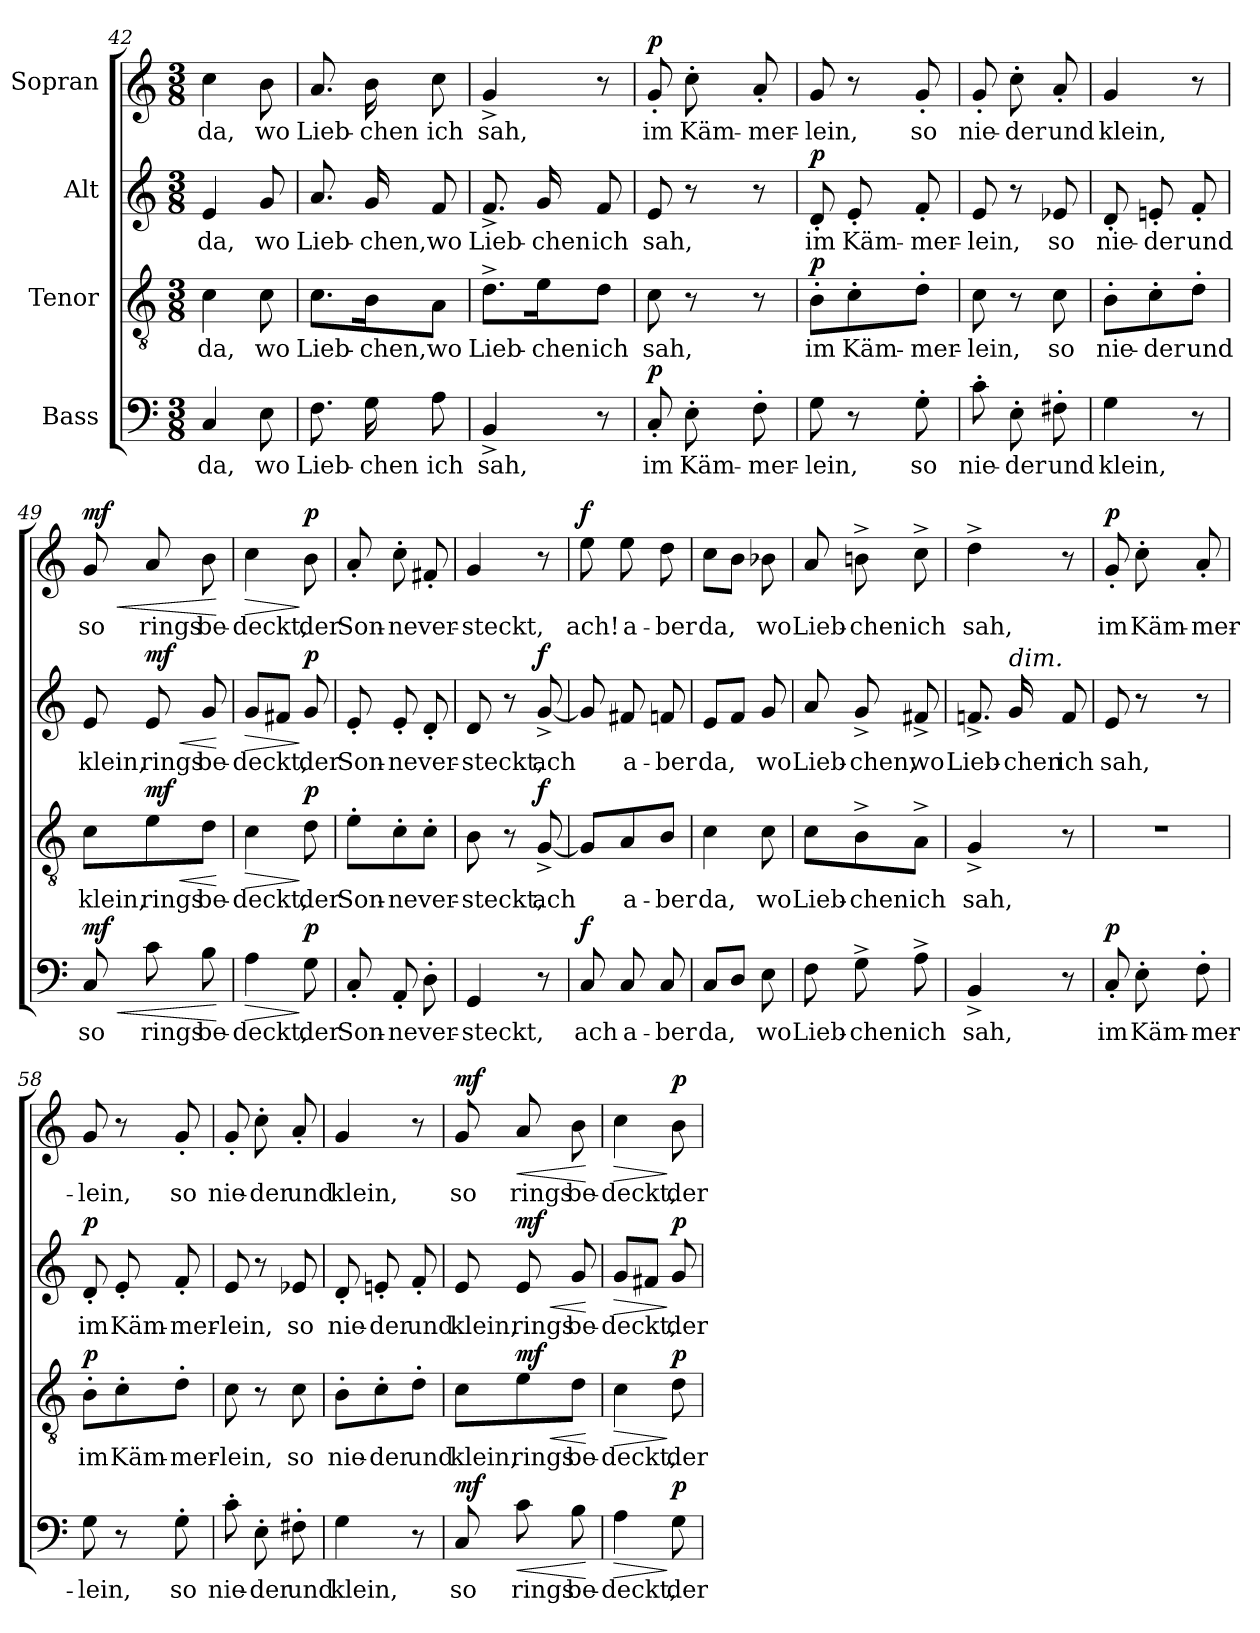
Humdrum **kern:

**kern	**text	**dynam	**kern	**text	**dynam	**kern	**text	**dynam	**kern	**text	**dynam
*part4	*part4	*part4	*part3	*part3	*part3	*part2	*part2	*part2	*part1	*part1	*part1
*staff4	*staff4	*staff4	*staff3	*staff3	*staff3	*staff2	*staff2	*staff2	*staff1	*staff1	*staff1
*I"Bass	*	*	*I"Tenor	*	*	*I"Alt	*	*	*I"Sopran	*	*
*clefF4	*	*	*clefGv2	*	*	*clefG2	*	*	*clefG2	*	*
*k[]	*	*	*k[]	*	*	*k[]	*	*	*k[]	*	*
*M3/8	*	*	*M3/8	*	*	*M3/8	*	*	*M3/8	*	*
=42	=42	=42	=42	=42	=42	=42	=42	=42	=42	=42	=42
4C/	da,	.	4c\	da,	.	4e/	da,	.	4cc\	da,	.
8E\	wo	.	8c\	wo	.	8g/	wo	.	8b\	wo	.
=43	=43	=43	=43	=43	=43	=43	=43	=43	=43	=43	=43
8.F\	Lieb-	.	8.c\L	Lieb-	.	8.a/	Lieb-	.	8.a/	Lieb-	.
16G\	-chen	.	16B\K	-chen,	.	16g/	-chen,	.	16b\	-chen	.
8A\	ich	.	8A\J	wo	.	8f/	wo	.	8cc\	ich	.
=44	=44	=44	=44	=44	=44	=44	=44	=44	=44	=44	=44
4BB^/	sah,	.	8.d^\L	Lieb-	.	8.f^/	Lieb-	.	4g^/	sah,	.
.	.	.	16e\K	-chen	.	16g/	-chen	.	.	.	.
8r	.	.	8d\J	ich	.	8f/	ich	.	8r	.	.
=45	=45	=45	=45	=45	=45	=45	=45	=45	=45	=45	=45
!	!	!LO:DY:a	!	!	!	!	!	!	!	!	!LO:DY:a
8C'/	im	p	8c\	sah,	.	8e/	sah,	.	8g'/	im	p
8E'\	Käm-	.	8r	.	.	8r	.	.	8cc'\	Käm-	.
8F'\	-mer-	.	8r	.	.	8r	.	.	8a'/	-mer-	.
=46	=46	=46	=46	=46	=46	=46	=46	=46	=46	=46	=46
!	!	!	!	!	!LO:DY:a	!	!	!LO:DY:a	!	!	!
8G\	-lein,	.	8B'\L	im	p	8d'/	im	p	8g/	-lein,	.
8r	.	.	8c'\	Käm-	.	8e'/	Käm-	.	8r	.	.
8G'\	so	.	8d'\J	-mer-	.	8f'/	-mer-	.	8g'/	so	.
!!LO:LB:g=z
=47	=47	=47	=47	=47	=47	=47	=47	=47	=47	=47	=47
8c'\	nie-	.	8c\	-lein,	.	8e/	-lein,	.	8g'/	nie-	.
8E'\	-der	.	8r	.	.	8r	.	.	8cc'\	-der	.
8F#X'\	und	.	8c\	so	.	8e-X/	so	.	8a'/	und	.
=48	=48	=48	=48	=48	=48	=48	=48	=48	=48	=48	=48
4G\	klein,	.	8B'\L	nie-	.	8d'/	nie-	.	4g/	klein,	.
.	.	.	8c'\	-der	.	8en'/	-der	.	.	.	.
8r	.	.	8d'\J	und	.	8f'/	und	.	8r	.	.
=49	=49	=49	=49	=49	=49	=49	=49	=49	=49	=49	=49
!	!	!LO:HP:b	!	!	!	!	!	!	!	!	!LO:HP:b
!	!	!LO:DY:n=1:a	!	!	!	!	!	!	!	!	!LO:DY:n=1:a
8C/	so	< mf	8c\L	klein,	.	8e/	klein,	.	8g/	so	< mf
!	!	!	!	!	!LO:HP:b	!	!	!LO:HP:b	!	!	!
!	!	!	!	!	!LO:DY:n=1:a	!	!	!LO:DY:n=1:a	!	!	!
8c\	rings	.	8e\	rings	< mf	8e/	rings	< mf	8a/	rings	.
8B\	be-	.	8d\J	be-	.	8g/	be-	.	8b\	be-	.
.	.	[	.	.	[	.	.	[	.	.	[
=50	=50	=50	=50	=50	=50	=50	=50	=50	=50	=50	=50
!	!	!LO:HP:b	!	!	!LO:HP:b	!	!	!LO:HP:b	!	!	!LO:HP:b
4A\	-deckt,	>	4c\	-deckt,	>	8g/L	-deckt,	>	4cc\	-deckt,	>
.	.	.	.	.	.	8f#X/J	.	.	.	.	.
!	!	!LO:DY:n=1:a	!	!	!LO:DY:n=1:a	!	!	!LO:DY:n=1:a	!	!	!LO:DY:n=1:a
8G\	der	] p	8d\	der	] p	8g/	der	] p	8b\	der	] p
=51	=51	=51	=51	=51	=51	=51	=51	=51	=51	=51	=51
8C'/	Son-	.	8e'\L	Son-	.	8e'/	Son-	.	8a'/	Son-	.
8AA'/	-ne	.	8c'\	-ne	.	8e'/	-ne	.	8cc'\	-ne	.
8D'\	ver-	.	8c'\J	ver-	.	8d'/	ver-	.	8f#X'/	ver-	.
=52	=52	=52	=52	=52	=52	=52	=52	=52	=52	=52	=52
4GG/	-steckt,	.	8B\	-steckt,	.	8d/	-steckt,	.	4g/	-steckt,	.
.	.	.	8r	.	.	8r	.	.	.	.	.
!	!	!	!	!	!LO:DY:a	!	!	!LO:DY:a	!	!	!
8r	.	.	[8G^/	ach	f	[8g^/	ach	f	8r	.	.
!!LO:LB:g=z
=53	=53	=53	=53	=53	=53	=53	=53	=53	=53	=53	=53
!	!	!LO:DY:a	!	!	!	!	!	!	!	!	!LO:DY:a
8C/	ach	f	8G/L]	.	.	8g/]	.	.	8ee\	ach!	f
8C/	a-	.	8A/	a-	.	8f#X/	a-	.	8ee\	a-	.
8C/	-ber	.	8B/J	-ber	.	8fn/	-ber	.	8dd\	-ber	.
=54	=54	=54	=54	=54	=54	=54	=54	=54	=54	=54	=54
8C/L	da,	.	4c\	da,	.	8e/L	-da,	.	8cc\L	da,	.
8D/J	.	.	.	.	.	8f/J	.	.	8b\J	.	.
8E\	wo	.	8c\	wo	.	8g/	wo	.	8b-X\	wo	.
=55	=55	=55	=55	=55	=55	=55	=55	=55	=55	=55	=55
8F\	Lieb-	.	8c\L	Lieb-	.	8a/	Lieb-	.	8a/	Lieb-	.
8G^\	-chen	.	8B^\	-chen	.	8g^/	-chen,	.	8bn^\	-chen	.
8A^\	ich	.	8A^\J	ich	.	8f#X^/	wo	.	8cc^\	ich	.
=56	=56	=56	=56	=56	=56	=56	=56	=56	=56	=56	=56
4BB^/	sah,	.	4G^/	sah,	.	8.fn^/	Lieb-	.	4dd^\	sah,	.
!	!	!	!	!	!	!LO:TX:a:i:t=dim.	!	!	!	!	!
.	.	.	.	.	.	16g/	-chen	.	.	.	.
8r	.	.	8r	.	.	8f/	ich	.	8r	.	.
=57	=57	=57	=57	=57	=57	=57	=57	=57	=57	=57	=57
!	!	!LO:DY:a	!	!	!	!	!	!	!	!	!LO:DY:a
8C'/	im	p	4.r	.	.	8e/	sah,	.	8g'/	im	p
8E'\	Käm-	.	.	.	.	8r	.	.	8cc'\	Käm-	.
8F'\	-mer-	.	.	.	.	8r	.	.	8a'/	-mer-	.
=58	=58	=58	=58	=58	=58	=58	=58	=58	=58	=58	=58
!	!	!	!	!	!LO:DY:a	!	!	!LO:DY:a	!	!	!
8G\	-lein,	.	8B'\L	im	p	8d'/	im	p	8g/	-lein,	.
8r	.	.	8c'\	Käm-	.	8e'/	Käm-	.	8r	.	.
8G'\	so	.	8d'\J	-mer-	.	8f'/	-mer-	.	8g'/	so	.
!!LO:PB:g=z
=59	=59	=59	=59	=59	=59	=59	=59	=59	=59	=59	=59
8c'\	nie-	.	8c\	-lein,	.	8e/	-lein,	.	8g'/	nie-	.
8E'\	-der	.	8r	.	.	8r	.	.	8cc'\	-der	.
8F#X'\	und	.	8c\	so	.	8e-X/	so	.	8a'/	und	.
=60	=60	=60	=60	=60	=60	=60	=60	=60	=60	=60	=60
4G\	klein,	.	8B'\L	nie-	.	8d'/	nie-	.	4g/	klein,	.
.	.	.	8c'\	-der	.	8en'/	-der	.	.	.	.
8r	.	.	8d'\J	und	.	8f'/	und	.	8r	.	.
=61	=61	=61	=61	=61	=61	=61	=61	=61	=61	=61	=61
!	!	!LO:DY:a	!	!	!	!	!	!	!	!	!LO:DY:a
8C/	so	mf	8c\L	klein,	.	8e/	klein,	.	8g/	so	mf
!	!	!LO:HP:b	!	!	!LO:HP:b	!	!	!LO:HP:b	!	!	!LO:HP:b
!	!	!	!	!	!LO:DY:n=1:a	!	!	!LO:DY:n=1:a	!	!	!
8c\	rings	<	8e\	rings	< mf	8e/	rings	< mf	8a/	rings	<
8B\	be-	.	8d\J	be-	.	8g/	be-	.	8b\	be-	.
.	.	[	.	.	[	.	.	[	.	.	[
=62	=62	=62	=62	=62	=62	=62	=62	=62	=62	=62	=62
!	!	!LO:HP:b	!	!	!LO:HP:b	!	!	!LO:HP:b	!	!	!LO:HP:b
4A\	-deckt,	>	4c\	-deckt,	>	8g/L	-deckt,	>	4cc\	-deckt,	>
.	.	.	.	.	.	8f#X/J	.	.	.	.	.
!	!	!LO:DY:n=1:a	!	!	!LO:DY:n=1:a	!	!	!LO:DY:n=1:a	!	!	!LO:DY:n=1:a
8G\	der	] p	8d\	der	] p	8g/	der	] p	8b\	der	] p
=	=	=	=	=	=	=	=	=	=	=	=
*-	*-	*-	*-	*-	*-	*-	*-	*-	*-	*-	*-
